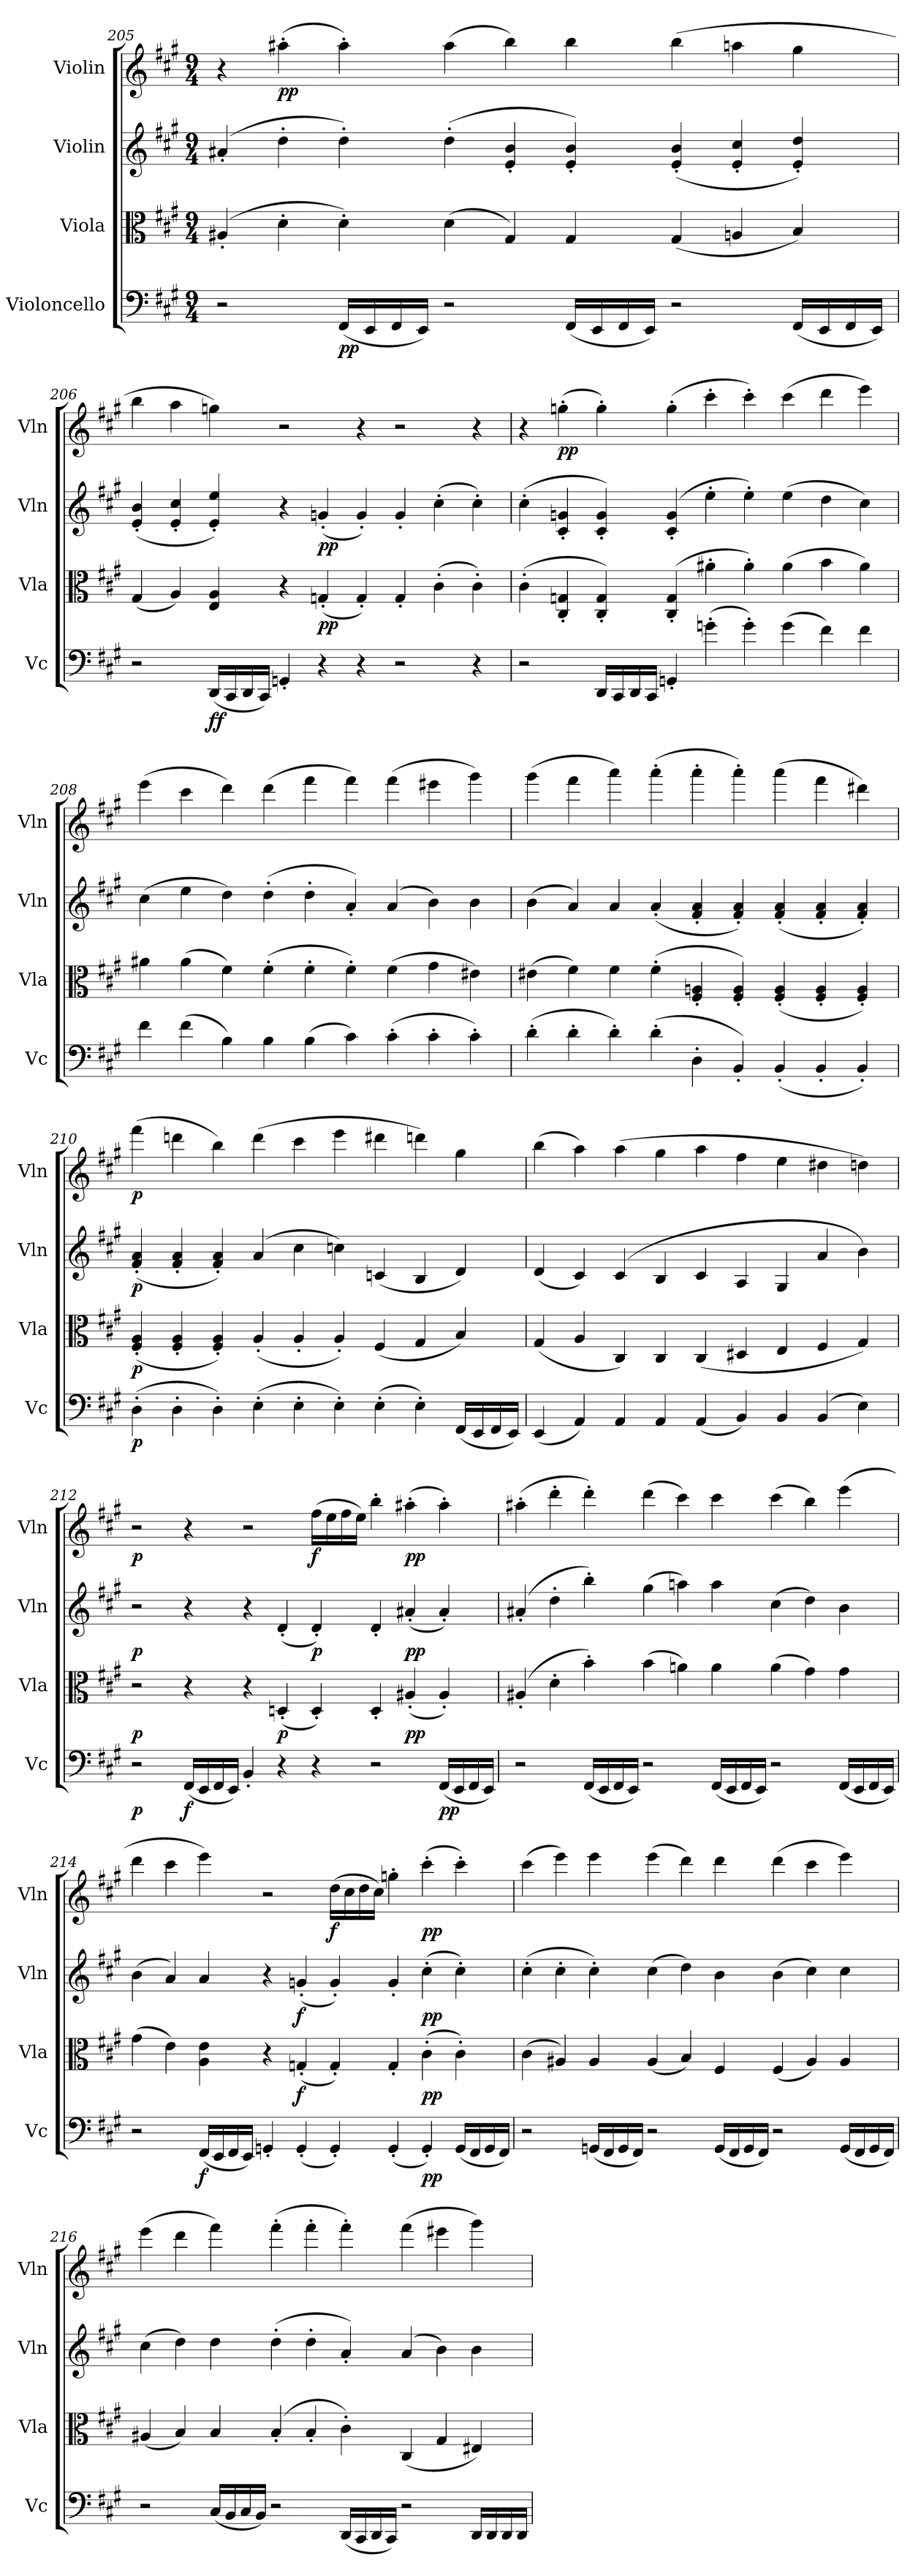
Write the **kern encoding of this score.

**kern	**dynam	**kern	**dynam	**kern	**dynam	**kern	**dynam
*part4	*part4	*part3	*part3	*part2	*part2	*part1	*part1
*staff4	*staff4	*staff3	*staff3	*staff2	*staff2	*staff1	*staff1
*I"Violoncello	*	*I"Viola	*	*I"Violin	*	*I"Violin	*
*I'Vc	*	*I'Vla	*	*I'Vln	*	*I'Vln	*
*clefF4	*	*clefC3	*	*clefG2	*	*clefG2	*
*k[f#c#g#]	*	*k[f#c#g#]	*	*k[f#c#g#]	*	*k[f#c#g#]	*
*M9/4	*	*M9/4	*	*M9/4	*	*M9/4	*
=205	=205	=205	=205	=205	=205	=205	=205
2r	.	(4A#X'/	.	(4a#X'/	.	4r	.
.	.	4d'\	.	4dd'\	.	(4aa#X'\	pp
(16FF#/LL	pp	4d'\)	.	4dd'\)	.	4aa#'\)	.
16EE/	.	.	.	.	.	.	.
16FF#/	.	.	.	.	.	.	.
16EE/JJ)	.	.	.	.	.	.	.
2r	.	(4d\	.	(4dd'\	.	(4aa#\	.
.	.	4G#/)	.	4e'/ 4b'/	.	4bb\)	.
(16FF#/LL	.	4G#/	.	4e'/ 4b'/)	.	4bb\	.
16EE/	.	.	.	.	.	.	.
16FF#/	.	.	.	.	.	.	.
16EE/JJ)	.	.	.	.	.	.	.
2r	.	(4G#/	.	(4e'/ 4b'/	.	(4bb\	.
.	.	4An/	.	4e'/ 4cc#'/	.	4aan\	.
(16FF#/LL	.	4B/)	.	4e'/ 4dd'/)	.	4gg#\	.
16EE/	.	.	.	.	.	.	.
16FF#/	.	.	.	.	.	.	.
16EE/JJ)	.	.	.	.	.	.	.
=206	=206	=206	=206	=206	=206	=206	=206
2r	.	(4G#/	.	(4e'/ 4b'/	.	4bb\	.
.	.	4A/)	.	4e'/ 4cc#'/	.	4aa\	.
(16DD/LL	ff	4E/ 4A/	.	4e'/ 4ee'/)	.	4ggn\)	.
16CC#/	.	.	.	.	.	.	.
16DD/	.	.	.	.	.	.	.
16CC#/JJ)	.	.	.	.	.	.	.
4GGn'/	.	4r	.	4r	.	2r	.
4r	.	(4Gn'/	pp	(4gn'/	pp	.	.
4r	.	4G'/)	.	4g'/)	.	4r	.
2r	.	4G'/	.	4g'/	.	2r	.
.	.	(4c#'\	.	(4cc#'\	.	.	.
4r	.	4c#'\)	.	4cc#'\)	.	4r	.
=207	=207	=207	=207	=207	=207	=207	=207
2r	.	(4c#'\	.	(4cc#'\	.	4r	.
.	.	4C#'/ 4Gn'/	.	4c#'/ 4gn'/	.	(4ggn'\	pp
16DD/LL	.	4C#'/ 4G'/)	.	4c#'/ 4g'/)	.	4gg'\)	.
16CC#/	.	.	.	.	.	.	.
16DD/	.	.	.	.	.	.	.
16CC#/JJ	.	.	.	.	.	.	.
4GGn'/	.	(4C#'/ 4G'/	.	(4c#'/ 4g'/	.	(4gg'\	.
(4gn'\	.	4a#X'\	.	4ee'\	.	4ccc#'\	.
4g'\)	.	4a#'\)	.	4ee'\)	.	4ccc#'\)	.
(4g\	.	(4a#\	.	(4ee\	.	(4ccc#\	.
4f#\)	.	4b\	.	4dd\	.	4ddd\	.
4f#\	.	4a#\)	.	4cc#\)	.	4eee\)	.
=208	=208	=208	=208	=208	=208	=208	=208
4f#\	.	4a#X\	.	(4cc#\	.	(4eee\	.
(4f#\	.	(4a#\	.	4ee\	.	4ccc#\	.
4B\)	.	4f#\)	.	4dd\)	.	4ddd\)	.
4B\	.	(4f#'\	.	(4dd'\	.	(4ddd\	.
(4B\	.	4f#'\	.	4dd'\	.	4fff#\	.
4c#\)	.	4f#'\)	.	4a'/)	.	4fff#\)	.
(4c#'\	.	(4f#\	.	(4a/	.	(4fff#\	.
4c#'\	.	4g#\	.	4b\)	.	4eee#X\	.
4c#'\)	.	4e#X\)	.	4b\	.	4ggg#\)	.
=209	=209	=209	=209	=209	=209	=209	=209
(4d'\	.	(4e#X\	.	(4b\	.	(4ggg#\	.
4d'\	.	4f#\)	.	4a/)	.	4fff#\	.
4d'\)	.	4f#\	.	4a/	.	4aaa\)	.
(4d'\	.	(4f#'\	.	(4a'/	.	(4aaa'\	.
4D'\	.	4F#'/ 4An'/	.	4f#'/ 4a'/	.	4aaa'\	.
4BB'/)	.	4F#'/ 4A'/)	.	4f#'/ 4a'/)	.	4aaa'\)	.
(4BB'/	.	(4F#'/ 4A'/	.	(4f#'/ 4a'/	.	(4aaa\	.
4BB'/	.	4F#'/ 4A'/	.	4f#'/ 4a'/	.	4fff#\	.
4BB'/)	.	4F#'/ 4A'/)	.	4f#'/ 4a'/)	.	4ddd#X\)	.
=210	=210	=210	=210	=210	=210	=210	=210
(4D'\	p	(4F#'/ 4A'/	p	(4f#'/ 4a'/	p	(4fff#\	p
4D'\	.	4F#'/ 4A'/	.	4f#'/ 4a'/	.	4dddn\	.
4D'\)	.	4F#'/ 4A'/)	.	4f#'/ 4a'/)	.	4bb\)	.
(4E'\	.	(4A'/	.	(4a/	.	(4ddd\	.
4E'\	.	4A'/	.	4cc#\	.	4ccc#\	.
4E'\)	.	4A'/)	.	4ccn\)	.	4eee\	.
(4E'\	.	(4F#/	.	(4cn/	.	4ddd#X\	.
4E'\)	.	4G#/	.	4B/	.	4dddn\)	.
(16FF#/LL	.	4B/)	.	4d/)	.	4gg#\	.
16EE/	.	.	.	.	.	.	.
16FF#/	.	.	.	.	.	.	.
16EE/JJ)	.	.	.	.	.	.	.
=211	=211	=211	=211	=211	=211	=211	=211
(4EE/	.	(4G#/	.	(4d/	.	(4bb\	.
4AA/)	.	4A/	.	4c#/)	.	4aa\)	.
4AA/	.	4C#/)	.	(4c#/	.	(4aa\	.
4AA/	.	4C#/	.	4B/	.	4gg#\	.
(4AA/	.	(4C#/	.	4c#/	.	4aa\	.
4BB/)	.	4D#X/	.	4A/	.	4ff#\	.
4BB/	.	4E/	.	4G#/	.	4ee\	.
(4BB/	.	4F#/	.	4a/	.	4dd#X\	.
4E\)	.	4G#/)	.	4b\)	.	4ddn\)	.
=212	=212	=212	=212	=212	=212	=212	=212
2r	p	2r	p	2r	p	2r	p
(16FF#/LL	f	4r	.	4r	.	4r	.
16EE/	.	.	.	.	.	.	.
16FF#/	.	.	.	.	.	.	.
16EE/JJ)	.	.	.	.	.	.	.
4BB'/	.	4r	.	4r	.	2r	.
4r	.	(4Dn'/	p	(4d'/	.	.	.
4r	.	4D'/)	.	4d'/)	p	(16ff#\LL	f
.	.	.	.	.	.	16ee\	.
.	.	.	.	.	.	16ff#\	.
.	.	.	.	.	.	16ee\JJ)	.
2r	.	4D'/	.	4d'/	.	4bb'\	.
.	.	(4A#X'/	pp	(4a#X'/	pp	(4aa#X'\	pp
(16FF#/LL	pp	4A#'/)	.	4a#'/)	.	4aa#'\)	.
16EE/	.	.	.	.	.	.	.
16FF#/	.	.	.	.	.	.	.
16EE/JJ)	.	.	.	.	.	.	.
=213	=213	=213	=213	=213	=213	=213	=213
2r	.	(4A#X'/	.	(4a#X'/	.	(4aa#X'\	.
.	.	4d'\	.	4dd'\	.	4ddd'\	.
(16FF#/LL	.	4b'\)	.	4bb'\)	.	4ddd'\)	.
16EE/	.	.	.	.	.	.	.
16FF#/	.	.	.	.	.	.	.
16EE/JJ)	.	.	.	.	.	.	.
2r	.	(4b\	.	(4gg#\	.	(4ddd\	.
.	.	4an\)	.	4aan\)	.	4ccc#\)	.
(16FF#/LL	.	4a\	.	4aa\	.	4ccc#\	.
16EE/	.	.	.	.	.	.	.
16FF#/	.	.	.	.	.	.	.
16EE/JJ)	.	.	.	.	.	.	.
2r	.	(4a\	.	(4cc#\	.	(4ccc#\	.
.	.	4g#\)	.	4dd\)	.	4bb\)	.
(16FF#/LL	.	4g#\	.	4b\	.	(4eee\	.
16EE/	.	.	.	.	.	.	.
16FF#/	.	.	.	.	.	.	.
16EE/JJ)	.	.	.	.	.	.	.
=214	=214	=214	=214	=214	=214	=214	=214
2r	.	(4g#\	.	(4b\	.	4ddd\	.
.	.	4e\)	.	4a/)	.	4ccc#\	.
(16FF#/LL	f	4A\ 4e\	.	4a/	.	4eee\)	.
16EE/	.	.	.	.	.	.	.
16FF#/	.	.	.	.	.	.	.
16EE/JJ)	.	.	.	.	.	.	.
4GGn'/	.	4r	.	4r	.	2r	.
(4GG'/	.	(4Gn'/	f	(4gn'/	f	.	.
4GG'/)	.	4G'/)	.	4g'/)	.	(16dd\LL	f
.	.	.	.	.	.	16cc#\	.
.	.	.	.	.	.	16dd\	.
.	.	.	.	.	.	16cc#\JJ)	.
(4GG'/	.	4G'/	.	4g'/	.	4ggn'\	.
4GG'/)	pp	(4c#'\	pp	(4cc#'\	pp	(4ccc#'\	pp
(16GG/LL	.	4c#'\)	.	4cc#'\)	.	4ccc#'\)	.
16FF#/	.	.	.	.	.	.	.
16GG/	.	.	.	.	.	.	.
16FF#/JJ)	.	.	.	.	.	.	.
=215	=215	=215	=215	=215	=215	=215	=215
2r	.	(4c#\	.	(4cc#'\	.	(4ccc#\	.
.	.	4A#X/)	.	4cc#'\	.	4eee\)	.
(16GGn/LL	.	4A#/	.	4cc#'\)	.	4eee\	.
16FF#/	.	.	.	.	.	.	.
16GG/	.	.	.	.	.	.	.
16FF#/JJ)	.	.	.	.	.	.	.
2r	.	(4A#/	.	(4cc#\	.	(4eee\	.
.	.	4B/)	.	4dd\)	.	4ddd\)	.
(16GG/LL	.	4F#/	.	4b\	.	4ddd\	.
16FF#/	.	.	.	.	.	.	.
16GG/	.	.	.	.	.	.	.
16FF#/JJ)	.	.	.	.	.	.	.
2r	.	(4F#/	.	(4b\	.	(4ddd\	.
.	.	4A#/)	.	4cc#\)	.	4ccc#\	.
(16GG/LL	.	4A#/	.	4cc#\	.	4eee\)	.
16FF#/	.	.	.	.	.	.	.
16GG/	.	.	.	.	.	.	.
16FF#/JJ)	.	.	.	.	.	.	.
=216	=216	=216	=216	=216	=216	=216	=216
2r	.	(4A#X/	.	(4cc#\	.	(4eee\	.
.	.	4B/)	.	4dd\)	.	4ddd\	.
(16C#/LL	.	4B/	.	4dd\	.	4fff#\)	.
16BB/	.	.	.	.	.	.	.
16C#/	.	.	.	.	.	.	.
16BB/JJ)	.	.	.	.	.	.	.
2r	.	(4B'/	.	(4dd'\	.	(4fff#'\	.
.	.	4B'/	.	4dd'\	.	4fff#'\	.
(16DD/LL	.	4c#'\)	.	4a'/)	.	4fff#'\)	.
16CC#/	.	.	.	.	.	.	.
16DD/	.	.	.	.	.	.	.
16CC#/JJ)	.	.	.	.	.	.	.
2r	.	(4C#/	.	(4a/	.	(4fff#\	.
.	.	4G#/	.	4b\)	.	4eee#X\	.
16DD/LL	.	4E#X/)	.	4b\	.	4ggg#\)	.
16DD/	.	.	.	.	.	.	.
16DD/	.	.	.	.	.	.	.
16DD/JJ	.	.	.	.	.	.	.
=	=	=	=	=	=	=	=
*-	*-	*-	*-	*-	*-	*-	*-
